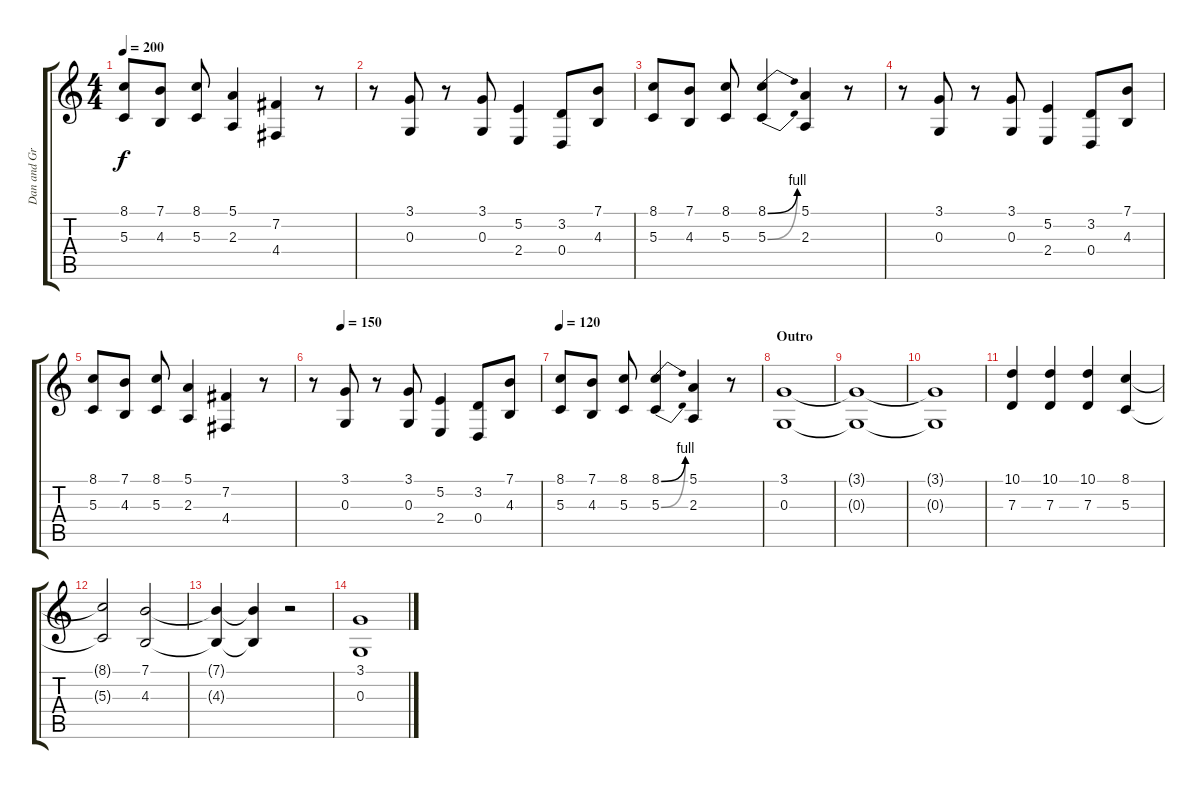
\track ("Dan and Grant (Trombone)" "Dan and Gr") {instrument trombone}
\staff {score tabs}
\tuning (E4 B3 G3 D3 A2 E2) {hide}
\ts (4 4)
\tempo 200
\clef g2
\ks c
(8.1 5.3).8{dy f} (7.1 4.3).8 (8.1 5.3).8 (5.1 2.3).4 (7.2 4.4).4 r.8 |
r.8 (3.1 0.3).8 r.8 (3.1 0.3).8 (5.2 2.4).4 (3.2 0.4).8 (7.1 4.3).8 |
(8.1 5.3).8 (7.1 4.3).8 (8.1 5.3).8 (8.1{be (bend 0 0 60 4)} 5.3{be (bend 0 0 60 4)}).4 (5.1 2.3).4 r.8 |
r.8 (3.1 0.3).8 r.8 (3.1 0.3).8 (5.2 2.4).4 (3.2 0.4).8 (7.1 4.3).8 |
(8.1 5.3).8 (7.1 4.3).8 (8.1 5.3).8 (5.1 2.3).4 (7.2 4.4).4 r.8 |
\tempo (150 0.125)
r.8 (3.1 0.3).8 r.8 (3.1 0.3).8 (5.2 2.4).4 (3.2 0.4).8 (7.1 4.3).8 |
\tempo 120
(8.1 5.3).8 (7.1 4.3).8 (8.1 5.3).8 (8.1{be (bend 0 0 60 4)} 5.3{be (bend 0 0 60 4)}).4 (5.1 2.3).4 r.8 |
\section ("" "Outro")
(3.1 0.3).1 |
(3.1{t} 0.3{t}).1 |
(3.1{t} 0.3{t}).1 |
(10.1 7.3).4 (10.1 7.3).4 (10.1 7.3).4 (8.1 5.3).4 |
(8.1{t} 5.3{t}).2 (7.1 4.3).2 |
(7.1{t} 4.3{t}).4 (7.1{t} 4.3{t}).4 r.2 |
(3.1 0.3).1
